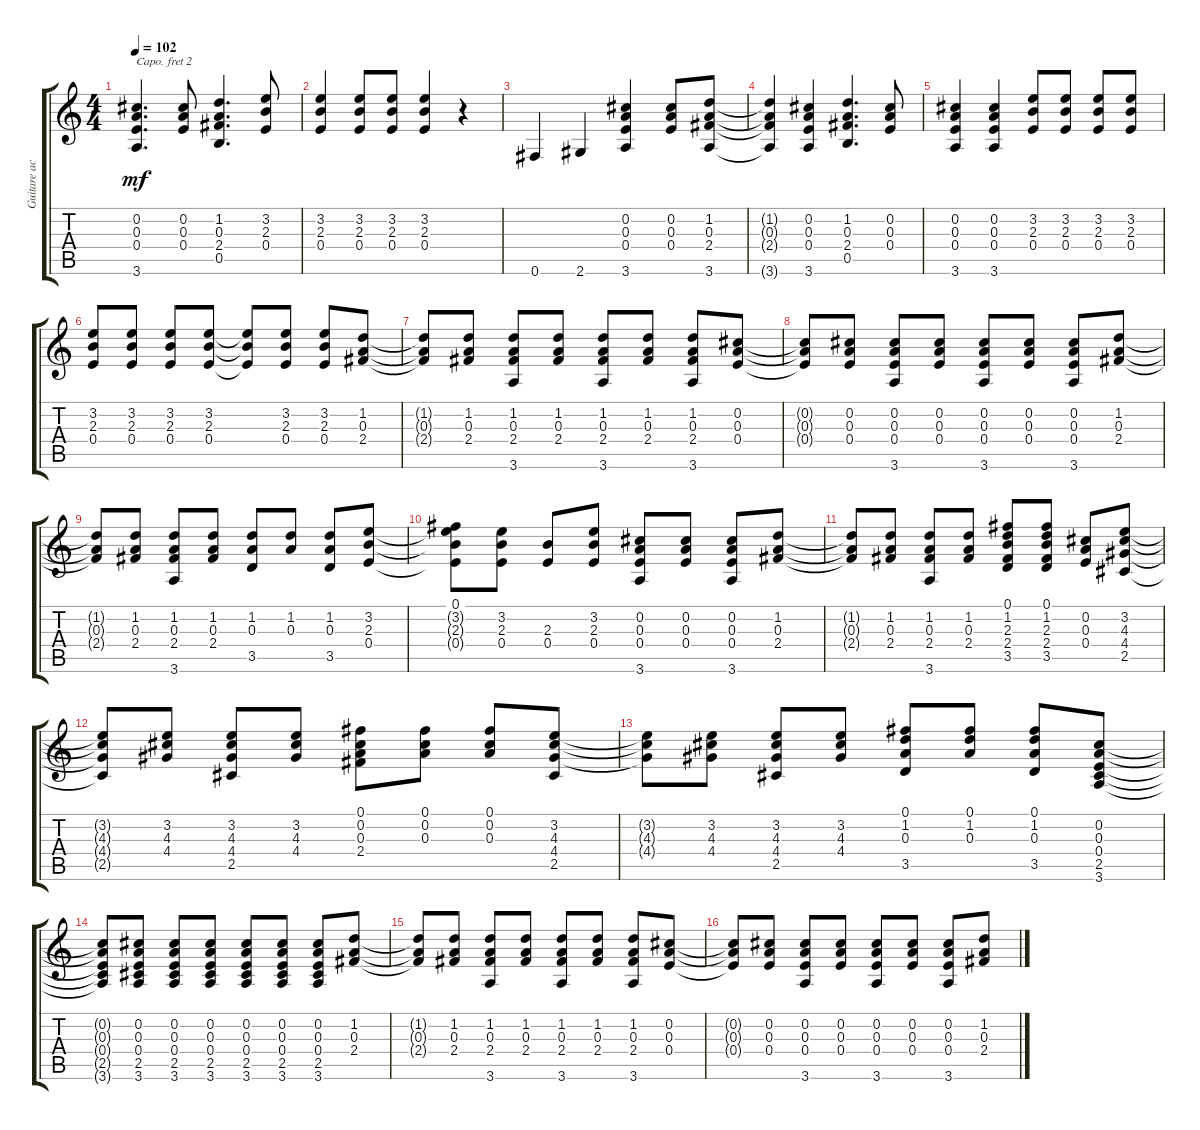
\track ("Guitare acoustique" "Guitare ac") {instrument acousticguitarsteel}
\staff {score tabs}
\capo 2
\tuning (E4 B3 G3 D3 A2 E2) {hide}
\ts (4 4)
\tempo 102
\clef g2
\ks c
(0.2 0.3 0.4 3.6).4{d dy mf} (0.2 0.3 0.4).8 (1.2 0.3 2.4 0.5).4{d} (3.2 2.3 0.4).8 |
(3.2 2.3 0.4).4 (3.2 2.3 0.4).8 (3.2 2.3 0.4).8 (3.2 2.3 0.4).4 r.4 |
0.6.4 2.6.4 (0.2 0.3 0.4 3.6).4 (0.2 0.3 0.4).8 (1.2 0.3 2.4 3.6).8 |
(1.2{t} 0.3{t} 2.4{t} 3.6{t}).4 (0.2 0.3 0.4 3.6).4 (1.2 0.3 2.4 0.5).4{d} (0.2 0.3 0.4).8 |
(0.2 0.3 0.4 3.6).4 (0.2 0.3 0.4 3.6).4 (3.2 2.3 0.4).8 (3.2 2.3 0.4).8 (3.2 2.3 0.4).8 (3.2 2.3 0.4).8 |
(3.2 2.3 0.4).8 (3.2 2.3 0.4).8 (3.2 2.3 0.4).8 (3.2 2.3 0.4).8 (3.2{t} 2.3{t} 0.4{t}).8 (3.2 2.3 0.4).8 (3.2 2.3 0.4).8 (1.2 0.3 2.4).8 |
(1.2{t} 0.3{t} 2.4{t}).8 (1.2 0.3 2.4).8 (1.2 0.3 2.4 3.6).8 (1.2 0.3 2.4).8 (1.2 0.3 2.4 3.6).8 (1.2 0.3 2.4).8 (1.2 0.3 2.4 3.6).8 (0.2 0.3 0.4).8 |
(0.2{t} 0.3{t} 0.4{t}).8 (0.2 0.3 0.4).8 (0.2 0.3 0.4 3.6).8 (0.2 0.3 0.4).8 (0.2 0.3 0.4 3.6).8 (0.2 0.3 0.4).8 (0.2 0.3 0.4 3.6).8 (1.2 0.3 2.4).8 |
(1.2{t} 0.3{t} 2.4{t}).8 (1.2 0.3 2.4).8 (1.2 0.3 2.4 3.6).8 (1.2 0.3 2.4).8 (1.2 0.3 3.5).8 (1.2 0.3).8 (1.2 0.3 3.5).8 (3.2 2.3 0.4).8 |
(0.1 3.2{t} 2.3{t} 0.4{t}).8 (3.2 2.3 0.4).8 (2.3 0.4).8 (3.2 2.3 0.4).8 (0.2 0.3 0.4 3.6).8 (0.2 0.3 0.4).8 (0.2 0.3 0.4 3.6).8 (1.2 0.3 2.4).8 |
(1.2{t} 0.3{t} 2.4{t}).8 (1.2 0.3 2.4).8 (1.2 0.3 2.4 3.6).8 (1.2 0.3 2.4).8 (0.1 1.2 2.3 2.4 3.5).8 (0.1 1.2 2.3 2.4 3.5).8 (0.2 0.3 0.4).8 (3.2 4.3 4.4 2.5).8 |
(3.2{t} 4.3{t} 4.4{t} 2.5{t}).8 (3.2 4.3 4.4).8 (3.2 4.3 4.4 2.5).8 (3.2 4.3 4.4).8 (0.1 0.2 0.3 2.4).8 (0.1 0.2 0.3).8 (0.1 0.2 0.3).8 (3.2 4.3 4.4 2.5).8 |
(3.2{t} 4.3{t} 4.4{t}).8 (3.2 4.3 4.4).8 (3.2 4.3 4.4 2.5).8 (3.2 4.3 4.4).8 (0.1 1.2 0.3 3.5).8 (0.1 1.2 0.3).8 (0.1 1.2 0.3 3.5).8 (0.2 0.3 0.4 2.5 3.6).8 |
(0.2{t} 0.3{t} 0.4{t} 2.5{t} 3.6{t}).8 (0.2 0.3 0.4 2.5 3.6).8 (0.2 0.3 0.4 2.5 3.6).8 (0.2 0.3 0.4 2.5 3.6).8 (0.2 0.3 0.4 2.5 3.6).8 (0.2 0.3 0.4 2.5 3.6).8 (0.2 0.3 0.4 2.5 3.6).8 (1.2 0.3 2.4).8 |
(1.2{t} 0.3{t} 2.4{t}).8 (1.2 0.3 2.4).8 (1.2 0.3 2.4 3.6).8 (1.2 0.3 2.4).8 (1.2 0.3 2.4 3.6).8 (1.2 0.3 2.4).8 (1.2 0.3 2.4 3.6).8 (0.2 0.3 0.4).8 |
(0.2{t} 0.3{t} 0.4{t}).8 (0.2 0.3 0.4).8 (0.2 0.3 0.4 3.6).8 (0.2 0.3 0.4).8 (0.2 0.3 0.4 3.6).8 (0.2 0.3 0.4).8 (0.2 0.3 0.4 3.6).8 (1.2 0.3 2.4).8
